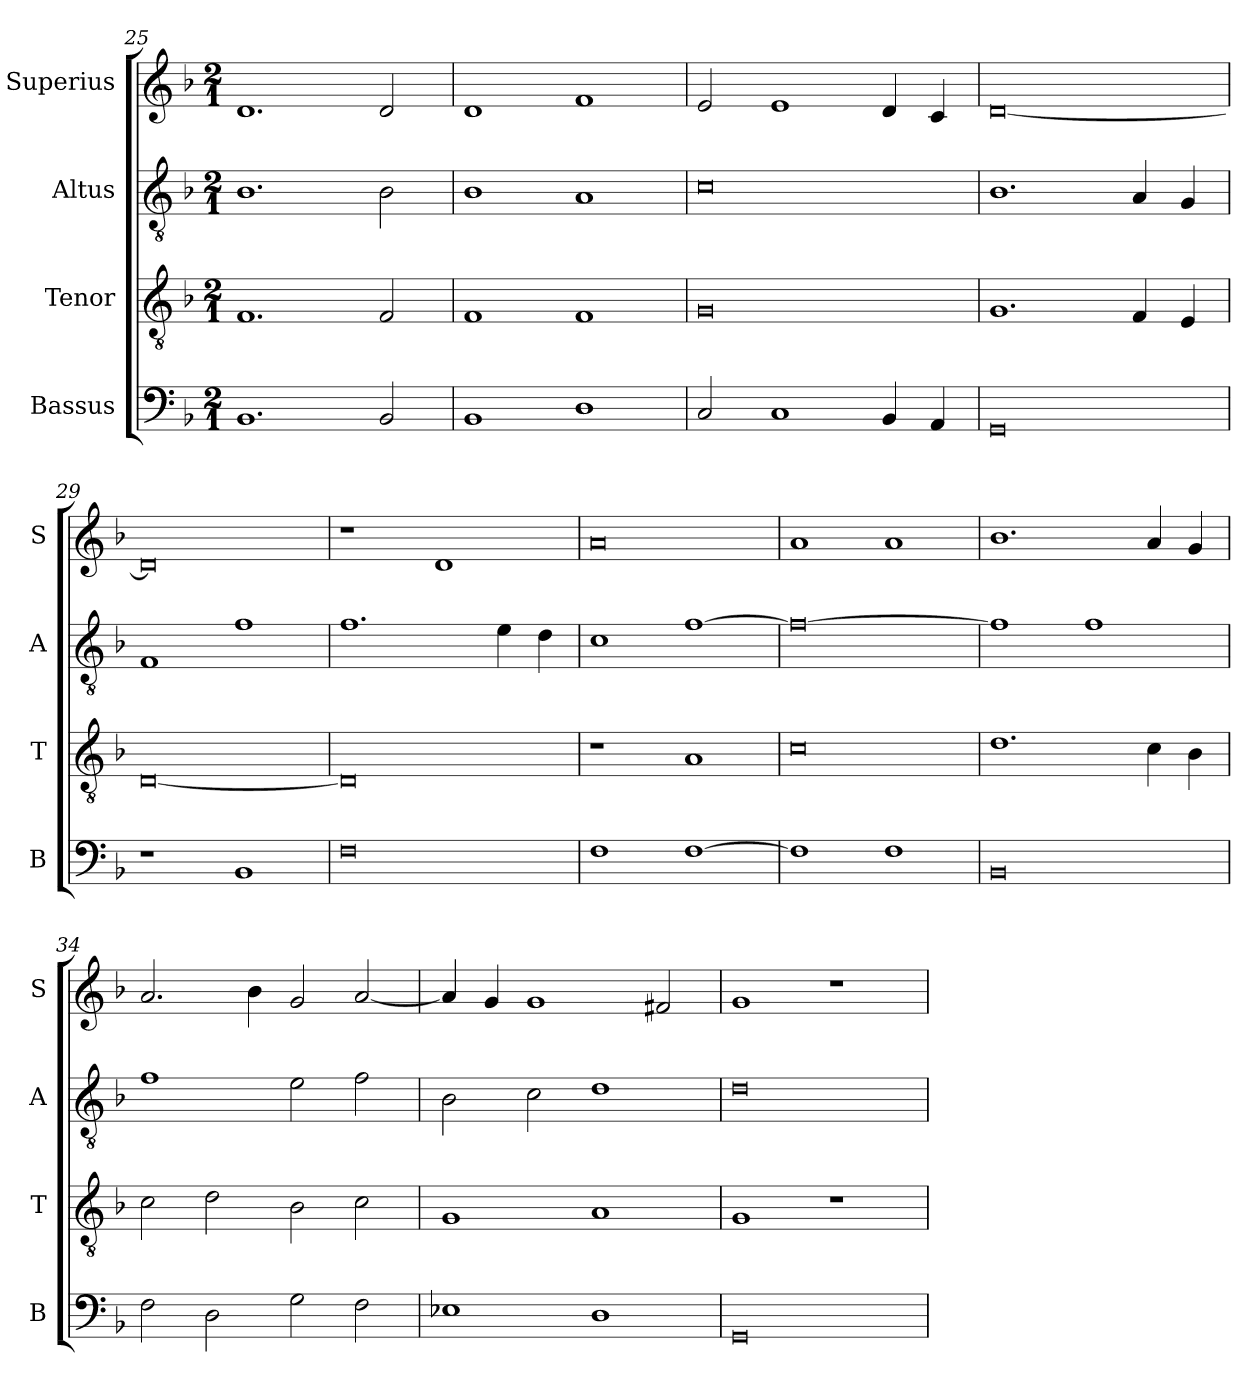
**kern	**kern	**kern	**kern
*part4	*part3	*part2	*part1
*staff4	*staff3	*staff2	*staff1
*I"Bassus	*I"Tenor	*I"Altus	*I"Superius
*I'B	*I'T	*I'A	*I'S
*clefF4	*clefGv2	*clefGv2	*clefG2
*k[b-]	*k[b-]	*k[b-]	*k[b-]
*M2/1	*M2/1	*M2/1	*M2/1
=25	=25	=25	=25
1.BB-	1.F	1.B-	1.d
2BB-/	2F/	2B-\	2d/
=26	=26	=26	=26
1BB-	1F	1B-	1d
1D	1F	1A	1f
=27	=27	=27	=27
2C/	0G	0c	2e/
1C	.	.	1e
4BB-/	.	.	4d/
4AA/	.	.	4c/
=28	=28	=28	=28
0GG	1.G	1.B-	[0d
.	4F/	4A/	.
.	4E/	4G/	.
=29	=29	=29	=29
1r	[0D	1F	0d]
1BB-	.	1f	.
=30	=30	=30	=30
0F	0D]	1.f	1r
.	.	.	1d
.	.	4e\	.
.	.	4d\	.
=31	=31	=31	=31
1F	1r	1c	0a
[1F	1A	[1f	.
=32	=32	=32	=32
1F]	0c	0f_	1a
1F	.	.	1a
=33	=33	=33	=33
0BB-	1.d	1f]	1.b-
.	.	1f	.
.	4c\	.	4a/
.	4B-\	.	4g/
=34	=34	=34	=34
2F\	2c\	1f	2.a/
2D\	2d\	.	.
.	.	.	4b-\
2G\	2B-\	2e\	2g/
2F\	2c\	2f\	[2a/
=35	=35	=35	=35
1E-X	1G	2B-\	4a/]
.	.	.	4g/
.	.	2c\	1g
1D	1A	1d	.
.	.	.	2f#X/
=36	=36	=36	=36
0GG	1G	0d	1g
.	1r	.	1r
=	=	=	=
*-	*-	*-	*-
